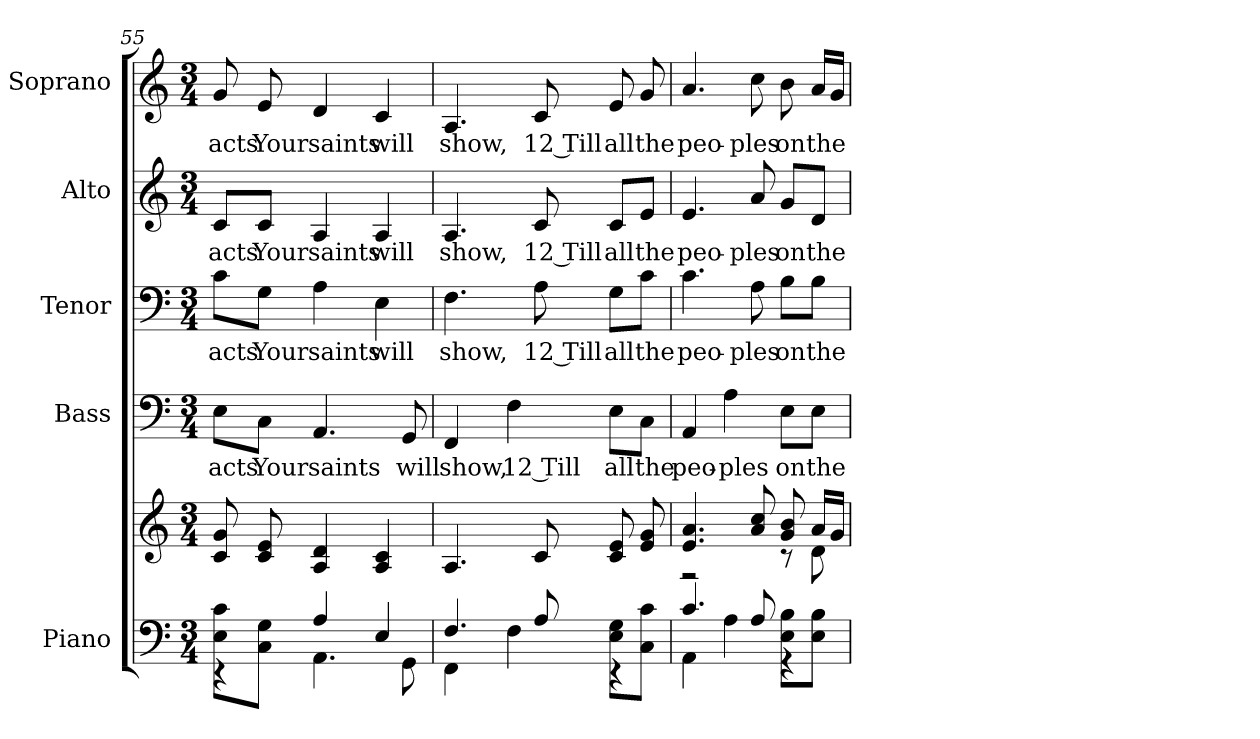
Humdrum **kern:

**kern	**kern	**kern	**text	**kern	**text	**kern	**text	**kern	**text
*part5	*part5	*part4	*part4	*part3	*part3	*part2	*part2	*part1	*part1
*staff6	*staff5	*staff4	*staff4	*staff3	*staff3	*staff2	*staff2	*staff1	*staff1
*I"Piano	*	*I"Bass	*	*I"Tenor	*	*I"Alto	*	*I"Soprano	*
*I'Pno.	*	*I'B.	*	*I'T.	*	*I'A.	*	*I'S.	*
!!LO:PB:g=z
*clefF4	*clefG2	*clefF4	*	*clefF4	*	*clefG2	*	*clefG2	*
*k[]	*k[]	*k[]	*	*k[]	*	*k[]	*	*k[]	*
*C:	*C:	*C:	*	*C:	*	*C:	*	*C:	*
*M3/4	*M3/4	*M3/4	*	*M3/4	*	*M3/4	*	*M3/4	*
=55	=55	=55	=55	=55	=55	=55	=55	=55	=55
*^	*	*	*	*	*	*	*	*	*
!	!	!	!	!LO:LY:b:color=#000000	!	!	!	!	!	!
!	!	!	!	!	!	!LO:LY:b:color=#000000	!	!	!	!
!	!	!	!	!	!	!	!	!LO:LY:b:color=#000000	!	!
!	!	!	!	!	!	!	!	!	!	!LO:LY:b:color=#000000
8Ei\ 8ci\L	4r	8ci/ 8gi	8Ei\L	acts	8ci\L	acts	8ci/L	acts	8gi/	acts
!	!	!	!	!LO:LY:b:color=#000000	!	!	!	!	!	!
!	!	!	!	!	!	!LO:LY:b:color=#000000	!	!	!	!
!	!	!	!	!	!	!	!	!LO:LY:b:color=#000000	!	!
!	!	!	!	!	!	!	!	!	!	!LO:LY:b:color=#000000
8Ci\ 8Gi\J	.	8ci/ 8ei	8Ci\J	Your	8Gi\J	Your	8ci/J	Your	8ei/	Your
!	!	!	!	!LO:LY:b:color=#000000	!	!	!	!	!	!
!	!	!	!	!	!	!LO:LY:b:color=#000000	!	!	!	!
!	!	!	!	!	!	!	!	!LO:LY:b:color=#000000	!	!
!	!	!	!	!	!	!	!	!	!	!LO:LY:b:color=#000000
4Ai/	4.AAi\	4Ai/ 4di	4.AAi/	saints	4Ai\	saints	4Ai/	saints	4di/	saints
!	!	!	!	!	!	!LO:LY:b:color=#000000	!	!	!	!
!	!	!	!	!	!	!	!	!LO:LY:b:color=#000000	!	!
!	!	!	!	!	!	!	!	!	!	!LO:LY:b:color=#000000
4Ei/	.	4Ai/ 4ci	.	.	4Ei\	will	4Ai/	will	4ci/	will
!	!	!	!	!LO:LY:b:color=#000000	!	!	!	!	!	!
.	8GGi\	.	8GGi/	will	.	.	.	.	.	.
=56	=56	=56	=56	=56	=56	=56	=56	=56	=56	=56
!	!	!	!	!LO:LY:b:color=#000000	!	!	!	!	!	!
!	!	!	!	!	!	!LO:LY:b:color=#000000	!	!	!	!
!	!	!	!	!	!	!	!	!LO:LY:b:color=#000000	!	!
!	!	!	!	!	!	!	!	!	!	!LO:LY:b:color=#000000
4.Fi/	4FFi\	4.Ai/	4FFi/	show,	4.Fi\	show,	4.Ai/	show,	4.Ai/	show,
!	!	!	!	!LO:LY:b:color=#000000	!	!	!	!	!	!
.	4Fi\	.	4Fi\	12 Till	.	.	.	.	.	.
!	!	!	!	!	!	!LO:LY:b:color=#000000	!	!	!	!
!	!	!	!	!	!	!	!	!LO:LY:b:color=#000000	!	!
!	!	!	!	!	!	!	!	!	!	!LO:LY:b:color=#000000
8Ai/	.	8ci/	.	.	8Ai\	12 Till	8ci/	12 Till	8ci/	12 Till
!	!	!	!	!LO:LY:b:color=#000000	!	!	!	!	!	!
!	!	!	!	!	!	!LO:LY:b:color=#000000	!	!	!	!
!	!	!	!	!	!	!	!	!LO:LY:b:color=#000000	!	!
!	!	!	!	!	!	!	!	!	!	!LO:LY:b:color=#000000
8Ei\ 8Gi\L	4r	8ci/ 8ei	8Ei\L	all	8Gi\L	all	8ci/L	all	8ei/	all
!	!	!	!	!LO:LY:b:color=#000000	!	!	!	!	!	!
!	!	!	!	!	!	!LO:LY:b:color=#000000	!	!	!	!
!	!	!	!	!	!	!	!	!LO:LY:b:color=#000000	!	!
!	!	!	!	!	!	!	!	!	!	!LO:LY:b:color=#000000
8Ci\ 8ci\J	.	8ei/ 8gi	8Ci\J	the	8ci\J	the	8ei/J	the	8gi/	the
!!LO:LB:g=z
=57	=57	=57	=57	=57	=57	=57	=57	=57	=57	=57
*	*	*^	*	*	*	*	*	*	*	*
!	!	!	!	!	!LO:LY:b:color=#000000	!	!	!	!	!	!
!	!	!	!	!	!	!	!LO:LY:b:color=#000000	!	!	!	!
!	!	!	!	!	!	!	!	!	!LO:LY:b:color=#000000	!	!
!	!	!	!	!	!	!	!	!	!	!	!LO:LY:b:color=#000000
4.ci/	4AAi\	4.ei/ 4.ai	2r	4AAi/	peo-	4.ci\	peo-	4.ei/	peo-	4.ai/	peo-
!	!	!	!	!	!LO:LY:b:color=#000000	!	!	!	!	!	!
.	4Ai\	.	.	4Ai\	-ples	.	.	.	.	.	.
!	!	!	!	!	!	!	!LO:LY:b:color=#000000	!	!	!	!
!	!	!	!	!	!	!	!	!	!LO:LY:b:color=#000000	!	!
!	!	!	!	!	!	!	!	!	!	!	!LO:LY:b:color=#000000
8Ai/	.	8ai/ 8cci	.	.	.	8Ai\	-ples	8ai/	-ples	8cci\	-ples
!	!	!	!	!	!LO:LY:b:color=#000000	!	!	!	!	!	!
!	!	!	!	!	!	!	!LO:LY:b:color=#000000	!	!	!	!
!	!	!	!	!	!	!	!	!	!LO:LY:b:color=#000000	!	!
!	!	!	!	!	!	!	!	!	!	!	!LO:LY:b:color=#000000
8Ei\ 8Bi\L	4r	8gi/ 8bi	8r	8Ei\L	on	8Bi\L	on	8gi/L	on	8bi\	on
!	!	!	!	!	!LO:LY:b:color=#000000	!	!	!	!	!	!
!	!	!	!	!	!	!	!LO:LY:b:color=#000000	!	!	!	!
!	!	!	!	!	!	!	!	!	!LO:LY:b:color=#000000	!	!
!	!	!	!	!	!	!	!	!	!	!	!LO:LY:b:color=#000000
8Ei\ 8Bi\J	.	16ai/LL	8di\	8Ei\J	the	8Bi\J	the	8di/J	the	16ai/LL	the
.	.	16gi/JJ	.	.	.	.	.	.	.	16gi/JJ	.
*v	*v	*	*	*	*	*	*	*	*	*	*
*	*v	*v	*	*	*	*	*	*	*	*
=	=	=	=	=	=	=	=	=	=
*-	*-	*-	*-	*-	*-	*-	*-	*-	*-
